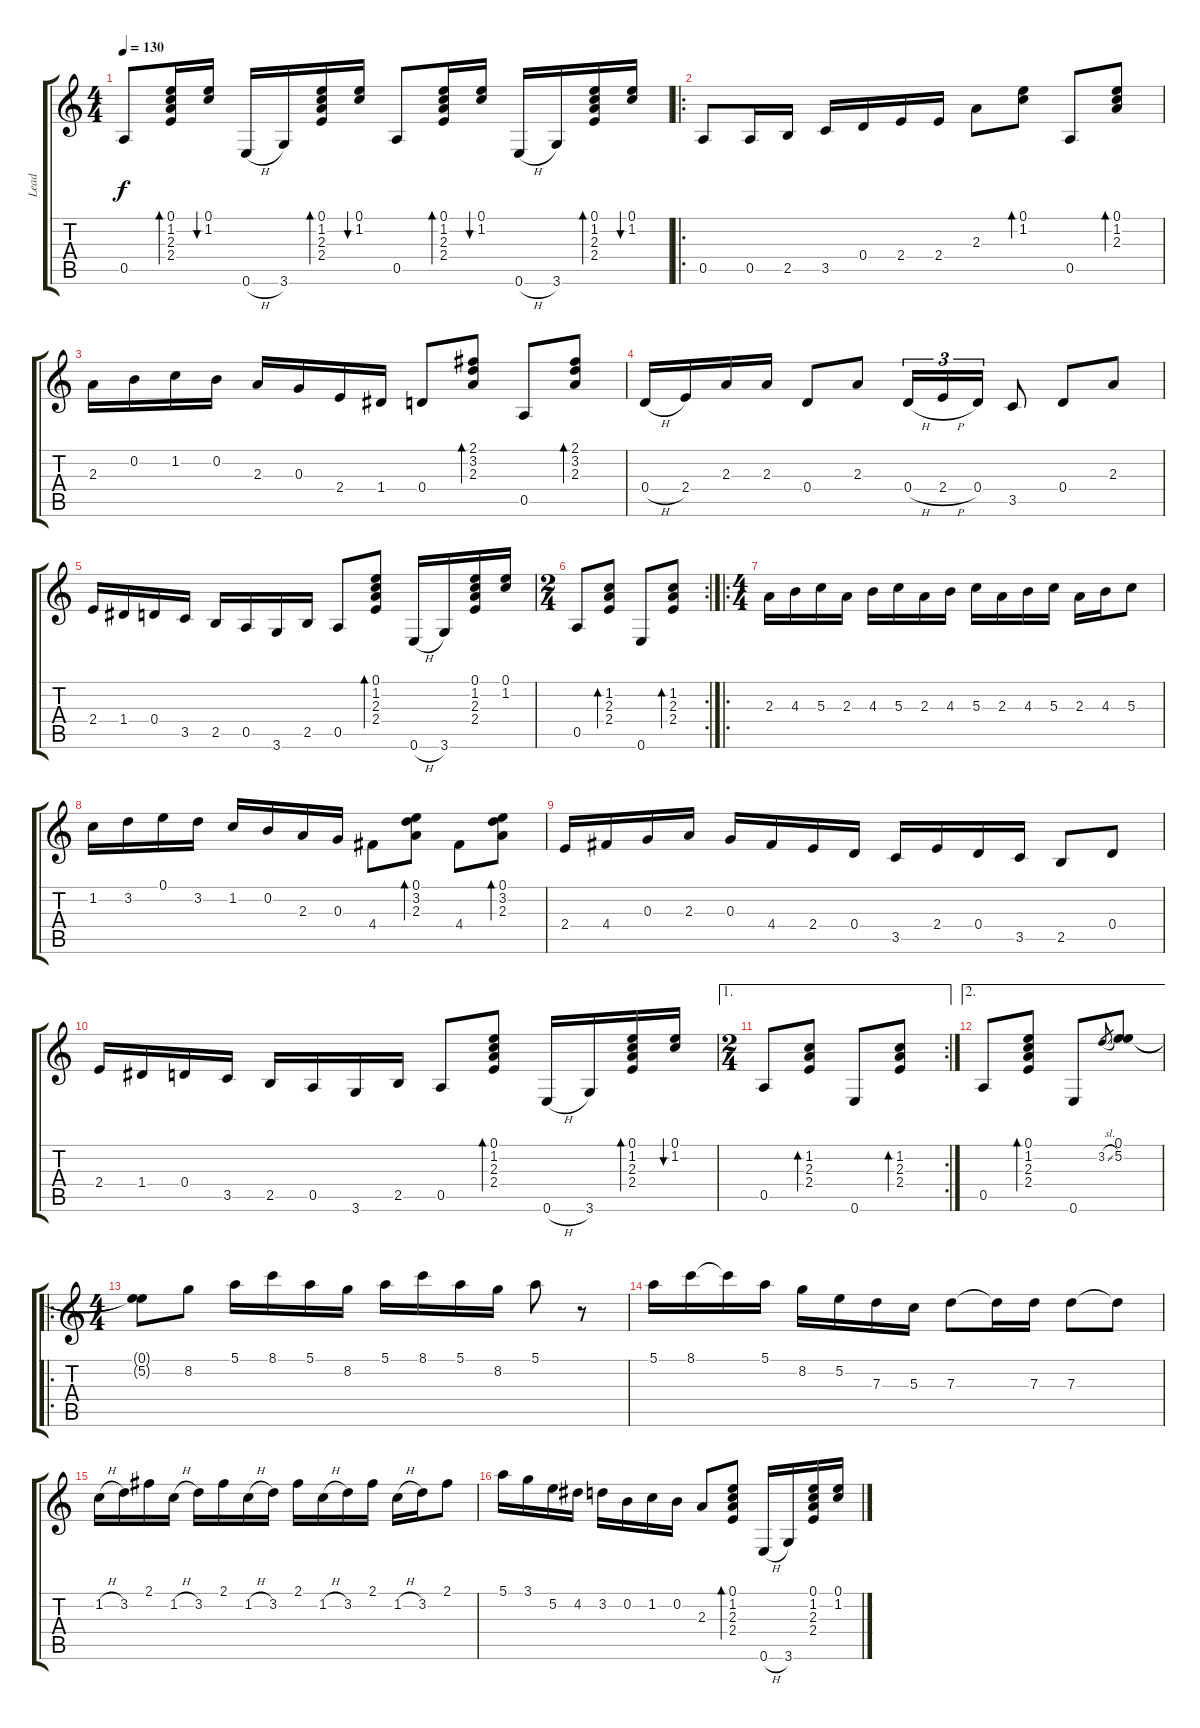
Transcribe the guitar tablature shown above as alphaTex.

\track ("Lead" "Lead") {instrument acousticguitarsteel}
\staff {score tabs}
\tuning (E4 B3 G3 D3 A2 E2) {hide}
\ts (4 4)
\tempo 130
\clef g2
\ks c
0.5.8{dy f instrument acousticguitarsteel} (0.1 1.2 2.3 2.4).16{bd 120} (0.1 1.2).16{bu 120} 0.6{h}.16 3.6.16 (0.1 1.2 2.3 2.4).16{bd 120} (0.1 1.2).16{bu 120} 0.5.8 (0.1 1.2 2.3 2.4).16{bd 120} (0.1 1.2).16{bu 120} 0.6{h}.16 3.6.16 (0.1 1.2 2.3 2.4).16{bd 120} (0.1 1.2).16{bu 120} |
\ro
0.5.8{volume 16} 0.5.16 2.5.16 3.5.16 0.4.16 2.4.16 2.4.16 2.3.8 (0.1 1.2).8{bd 240} 0.5.8 (0.1 1.2 2.3).8{bd 240} |
2.3.16 0.2.16 1.2.16 0.2.16 2.3.16 0.3.16 2.4.16 1.4.16 0.4.8 (2.1 3.2 2.3).8{bd 240} 0.5.8 (2.1 3.2 2.3).8{bd 240} |
0.4{h}.16 2.4.16 2.3.16 2.3.16 0.4.8 2.3.8 0.4{h}.16{tu (3 2)} 2.4{h}.16{tu (3 2)} 0.4.16{tu (3 2)} 3.5.8 0.4.8 2.3.8 |
2.4.16 1.4.16 0.4.16 3.5.16 2.5.16 0.5.16 3.6.16 2.5.16 0.5.8 (0.1 1.2 2.3 2.4).8{bd 240 volume 10} 0.6{h}.16 3.6.16 (0.1 1.2 2.3 2.4).16 (0.1 1.2).16 |
\rc 2
\ts (2 4)
0.5.8 (1.2 2.3 2.4).8{bd 240} 0.6.8 (1.2 2.3 2.4).8{bd 240} |
\ro
\ts (4 4)
2.3.16{volume 16} 4.3.16 5.3.16 2.3.16 4.3.16 5.3.16 2.3.16 4.3.16 5.3.16 2.3.16 4.3.16 5.3.16 2.3.16 4.3.16 5.3.8 |
1.2.16 3.2.16 0.1.16 3.2.16 1.2.16 0.2.16 2.3.16 0.3.16 4.4.8 (0.1 3.2 2.3).8{bd 240} 4.4.8 (0.1 3.2 2.3).8{bd 240} |
2.4.16 4.4.16 0.3.16 2.3.16 0.3.16 4.4.16 2.4.16 0.4.16 3.5.16 2.4.16 0.4.16 3.5.16 2.5.8 0.4.8 |
2.4.16 1.4.16 0.4.16 3.5.16 2.5.16 0.5.16 3.6.16 2.5.16 0.5.8 (0.1 1.2 2.3 2.4).8{bd 240 volume 10} 0.6{h}.16 3.6.16 (0.1 1.2 2.3 2.4).16{bd 120} (0.1 1.2).16{bu 120} |
\ae 1
\rc 2
\ts (2 4)
0.5.8 (1.2 2.3 2.4).8{bd 120} 0.6.8 (1.2 2.3 2.4).8{bd 120} |
\ae 2
0.5.8 (0.1 1.2 2.3 2.4).8{bd 120} 0.6.8 3.2{sl}.8{gr} (0.1 5.2).8{volume 16} |
\ro
\ts (4 4)
(0.1{t} 5.2{t}).8 8.2.8 5.1.16 8.1.16 5.1.16 8.2.16 5.1.16 8.1.16 5.1.16 8.2.16 5.1.8 r.8 |
5.1.16 8.1.16 8.1{t}.16 5.1.16 8.2.16 5.2.16 7.3.16 5.3.16 7.3.8 7.3{t}.16 7.3.16 7.3.8 7.3{t}.8 |
1.2{h}.16 3.2.16 2.1.16 1.2{h}.16 3.2.16 2.1.16 1.2{h}.16 3.2.16 2.1.16 1.2{h}.16 3.2.16 2.1.16 1.2{h}.16 3.2.16 2.1.8 |
5.1.16 3.1.16 5.2.16 4.2.16 3.2.16 0.2.16 1.2.16 0.2.16 2.3.8 (0.1 1.2 2.3 2.4).8{bd 120 volume 10} 0.6{h}.16 3.6.16 (0.1 1.2 2.3 2.4).16 (0.1 1.2).16
